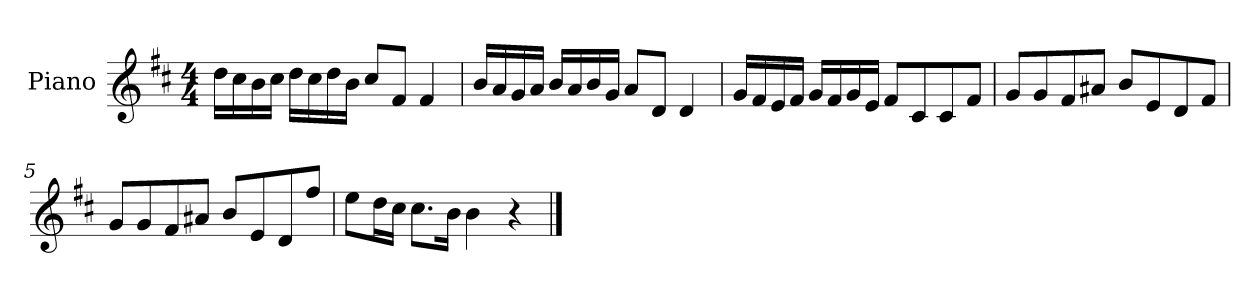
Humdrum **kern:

**kern
*part1
*staff1
*I"Piano
*I'Pno
*clefG2
*k[f#c#]
*b:
*M4/4
=1
16dd\LL
16cc#\
16b\
16cc#\JJ
16dd\LL
16cc#\
16dd\
16b\JJ
8cc#/L
8f#/J
4f#/
=2
16b/LL
16a/
16g/
16a/JJ
16b/LL
16a/
16b/
16g/JJ
8a/L
8d/J
4d/
=3
16g/LL
16f#/
16e/
16f#/JJ
16g/LL
16f#/
16g/
16e/JJ
8f#/L
8c#/
8c#/
8f#/J
=4
8g/L
8g/
8f#/
8a#X/J
8b/L
8e/
8d/
8f#/J
=5
8g/L
8g/
8f#/
8a#X/J
8b/L
8e/
8d/
8ff#/J
=6
8ee\L
16dd\L
16cc#\JJ
8.cc#\L
16b\Jk
4b\
4r
==
*-
